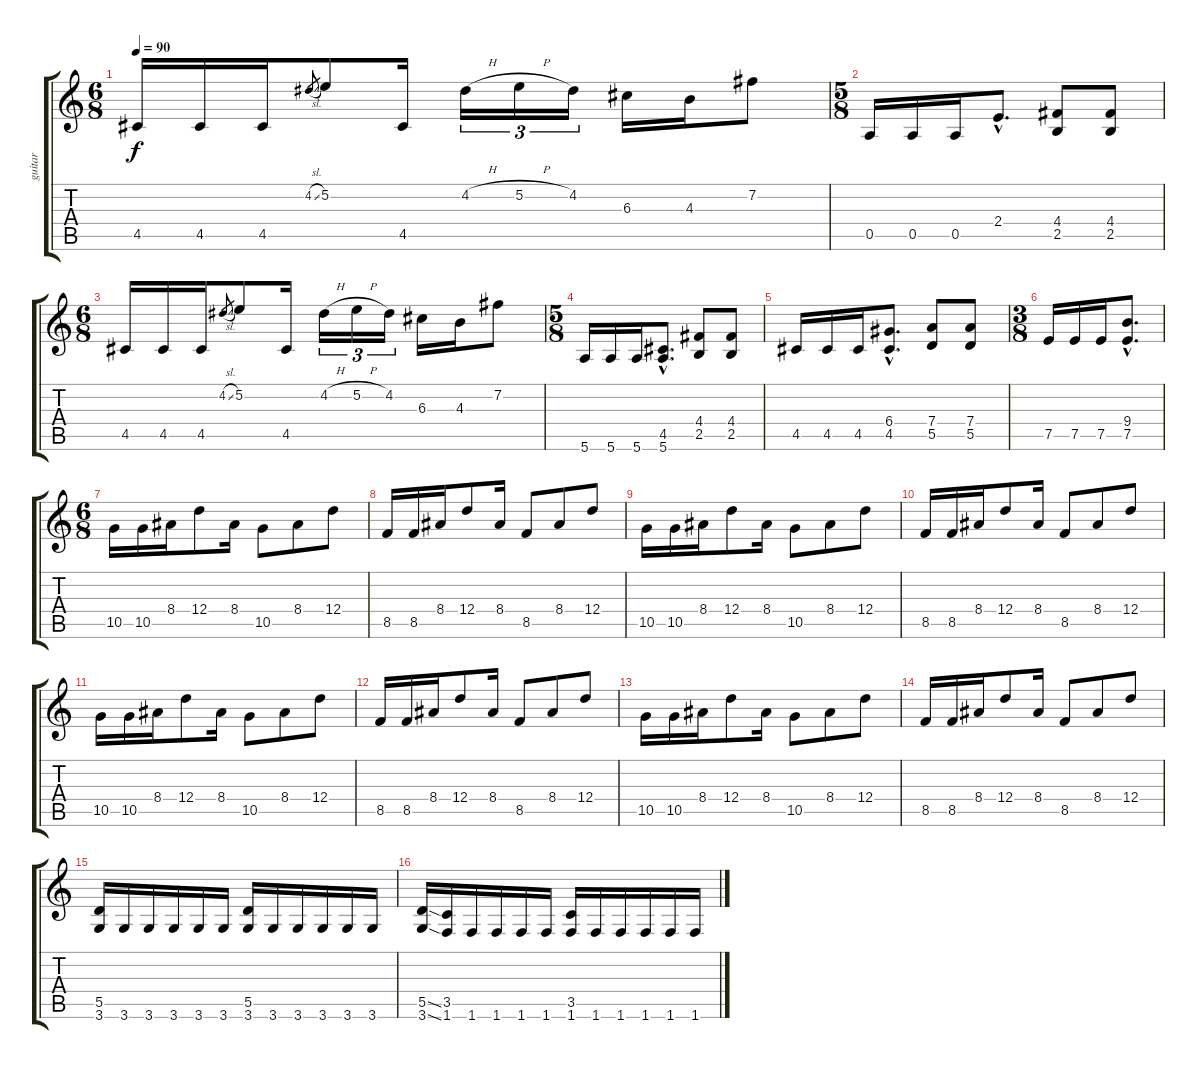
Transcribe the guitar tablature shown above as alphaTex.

\track ("guitar" "guitar") {instrument electricguitarclean}
\staff {score tabs}
\tuning (E4 B3 G3 D3 A2 E2) {hide}
\ts (6 8)
\tempo 90
\clef g2
\ks c
4.5.16{dy f} 4.5.16 4.5.16 4.2{sl}.8{gr} 5.2.8 4.5.16 4.2{h}.16{tu (3 2)} 5.2{h}.16{tu (3 2)} 4.2.16{tu (3 2)} 6.3.16 4.3.16 7.2.8 |
\ts (5 8)
0.5.16 0.5.16 0.5.16 2.4{hac}.8{d} (4.4 2.5).8 (4.4 2.5).8 |
\ts (6 8)
4.5.16 4.5.16 4.5.16 4.2{sl}.8{gr} 5.2.8 4.5.16 4.2{h}.16{tu (3 2)} 5.2{h}.16{tu (3 2)} 4.2.16{tu (3 2)} 6.3.16 4.3.16 7.2.8 |
\ts (5 8)
5.6.16 5.6.16 5.6.16 (4.5{hac} 5.6{hac}).8{d} (4.4 2.5).8 (4.4 2.5).8 |
4.5.16 4.5.16 4.5.16 (6.4{hac} 4.5{hac}).8{d} (7.4 5.5).8 (7.4 5.5).8 |
\ts (3 8)
7.5.16 7.5.16 7.5.16 (9.4{hac} 7.5{hac}).8{d} |
\ts (6 8)
10.5.16 10.5.16 8.4.16 12.4.8 8.4.16 10.5.8 8.4.8 12.4.8 |
8.5.16 8.5.16 8.4.16 12.4.8 8.4.16 8.5.8 8.4.8 12.4.8 |
10.5.16 10.5.16 8.4.16 12.4.8 8.4.16 10.5.8 8.4.8 12.4.8 |
8.5.16 8.5.16 8.4.16 12.4.8 8.4.16 8.5.8 8.4.8 12.4.8 |
10.5.16 10.5.16 8.4.16 12.4.8 8.4.16 10.5.8 8.4.8 12.4.8 |
8.5.16 8.5.16 8.4.16 12.4.8 8.4.16 8.5.8 8.4.8 12.4.8 |
10.5.16 10.5.16 8.4.16 12.4.8 8.4.16 10.5.8 8.4.8 12.4.8 |
8.5.16 8.5.16 8.4.16 12.4.8 8.4.16 8.5.8 8.4.8 12.4.8 |
(5.5 3.6).16 3.6.16 3.6.16 3.6.16 3.6.16 3.6.16 (5.5 3.6).16 3.6.16 3.6.16 3.6.16 3.6.16 3.6.16 |
(5.5{ss} 3.6{ss}).16 (3.5 1.6).16 1.6.16 1.6.16 1.6.16 1.6.16 (3.5 1.6).16 1.6.16 1.6.16 1.6.16 1.6.16 1.6.16
